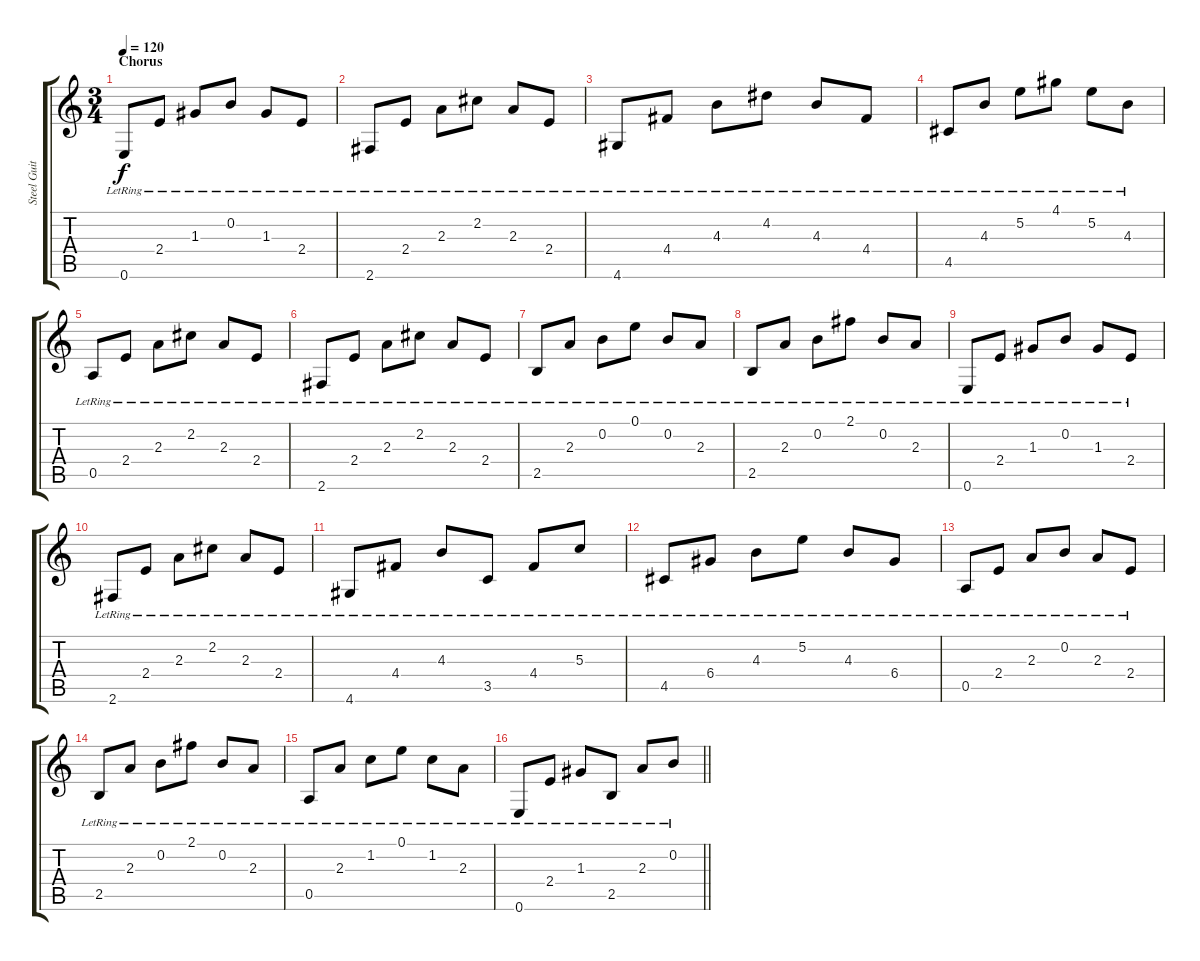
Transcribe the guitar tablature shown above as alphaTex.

\track ("Steel Guitar" "Steel Guit") {instrument acousticguitarsteel}
\staff {score tabs}
\tuning (E4 B3 G3 D3 A2 E2) {hide}
\ts (3 4)
\section ("" "Chorus")
\tempo 120
\clef g2
\ks c
0.6{lr}.8{dy f} 2.4{lr}.8 1.3{lr}.8 0.2{lr}.8 1.3{lr}.8 2.4{lr}.8 |
2.6{lr}.8 2.4{lr}.8 2.3{lr}.8 2.2{lr}.8 2.3{lr}.8 2.4{lr}.8 |
4.6{lr}.8 4.4{lr}.8 4.3{lr}.8 4.2{lr}.8 4.3{lr}.8 4.4{lr}.8 |
4.5{lr}.8 4.3{lr}.8 5.2{lr}.8 4.1{lr}.8 5.2{lr}.8 4.3{lr}.8 |
0.5{lr}.8 2.4{lr}.8 2.3{lr}.8 2.2{lr}.8 2.3{lr}.8 2.4{lr}.8 |
2.6{lr}.8 2.4{lr}.8 2.3{lr}.8 2.2{lr}.8 2.3{lr}.8 2.4{lr}.8 |
2.5{lr}.8 2.3{lr}.8 0.2{lr}.8 0.1{lr}.8 0.2{lr}.8 2.3{lr}.8 |
2.5{lr}.8 2.3{lr}.8 0.2{lr}.8 2.1{lr}.8 0.2{lr}.8 2.3{lr}.8 |
0.6{lr}.8 2.4{lr}.8 1.3{lr}.8 0.2{lr}.8 1.3{lr}.8 2.4{lr}.8 |
2.6{lr}.8 2.4{lr}.8 2.3{lr}.8 2.2{lr}.8 2.3{lr}.8 2.4{lr}.8 |
4.6{lr}.8 4.4{lr}.8 4.3{lr}.8 3.5{lr}.8 4.4{lr}.8 5.3{lr}.8 |
4.5{lr}.8 6.4{lr}.8 4.3{lr}.8 5.2{lr}.8 4.3{lr}.8 6.4{lr}.8 |
0.5{lr}.8 2.4{lr}.8 2.3{lr}.8 0.2{lr}.8 2.3{lr}.8 2.4{lr}.8 |
2.5{lr}.8 2.3{lr}.8 0.2{lr}.8 2.1{lr}.8 0.2{lr}.8 2.3{lr}.8 |
0.5{lr}.8 2.3{lr}.8 1.2{lr}.8 0.1{lr}.8 1.2{lr}.8 2.3{lr}.8 |
\barLineRight lightlight
0.6{lr}.8 2.4{lr}.8 1.3{lr}.8 2.5{lr}.8 2.3{lr}.8 0.2{lr}.8
